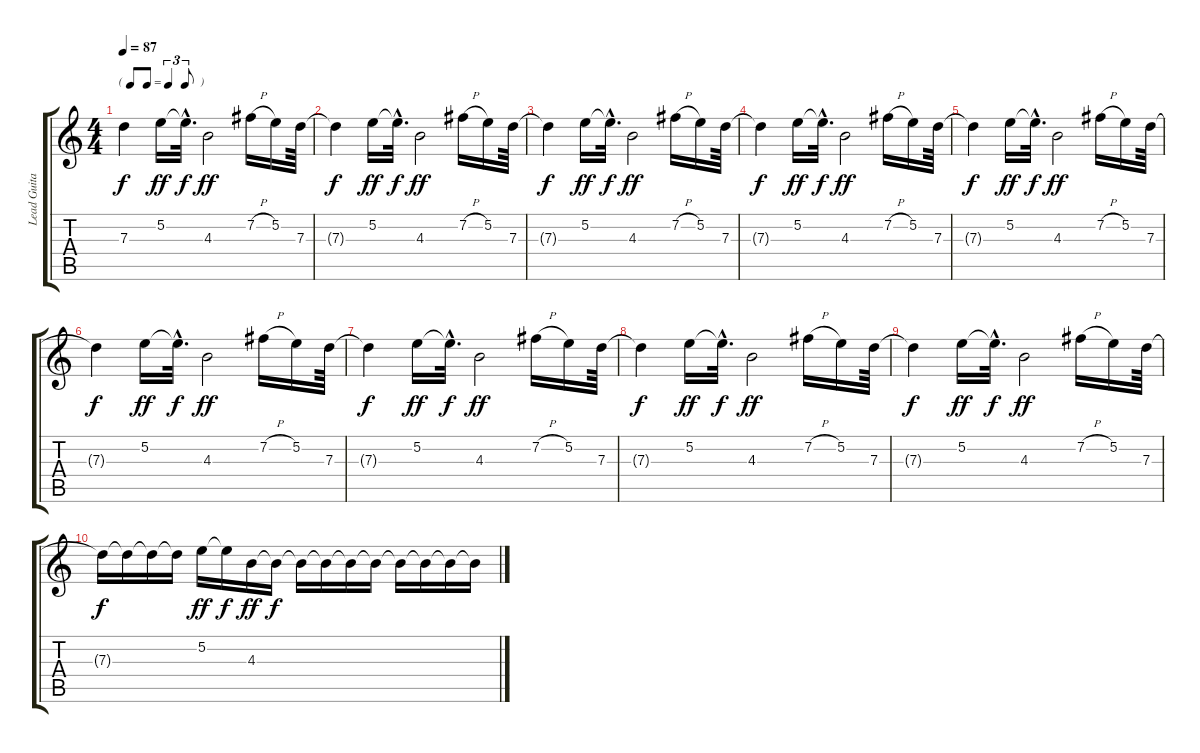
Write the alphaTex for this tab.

\track ("Lead Guitar 2" "Lead Guita") {instrument overdrivenguitar}
\staff {score tabs}
\tuning (E4 B3 G3 D3 A2 E2) {hide}
\ts (4 4)
\tf triplet8th
\tempo 87
\clef g2
\ks c
7.3{t}.4{dy f} 5.2.16{dy ff} 5.2{hac t}.32{d dy f} 4.3.2{dy ff} 7.2{h}.16 5.2.16 7.3.64 |
7.3{t}.4{dy f} 5.2.16{dy ff} 5.2{hac t}.32{d dy f volume 15} 4.3.2{dy ff} 7.2{h}.16 5.2.16 7.3.64 |
7.3{t}.4{dy f} 5.2.16{dy ff} 5.2{hac t}.32{d dy f volume 13} 4.3.2{dy ff} 7.2{h}.16 5.2.16 7.3.64 |
7.3{t}.4{dy f} 5.2.16{dy ff} 5.2{hac t}.32{d dy f} 4.3.2{dy ff volume 12} 7.2{h}.16 5.2.16 7.3.64 |
7.3{t}.4{dy f} 5.2.16{dy ff} 5.2{hac t}.32{d dy f} 4.3.2{dy ff volume 11} 7.2{h}.16 5.2.16 7.3.64 |
7.3{t}.4{dy f} 5.2.16{dy ff} 5.2{hac t}.32{d dy f} 4.3.2{dy ff volume 10} 7.2{h}.16 5.2.16 7.3.64 |
7.3{t}.4{dy f} 5.2.16{dy ff} 5.2{hac t}.32{d dy f} 4.3.2{dy ff volume 8} 7.2{h}.16 5.2.16 7.3.64 |
7.3{t}.4{dy f} 5.2.16{dy ff} 5.2{hac t}.32{d dy f} 4.3.2{dy ff volume 7} 7.2{h}.16 5.2.16 7.3.64 |
7.3{t}.4{dy f} 5.2.16{dy ff volume 5} 5.2{hac t}.32{d dy f} 4.3.2{dy ff} 7.2{h}.16{volume 3} 5.2.16 7.3.64 |
7.3{t}.16{dy f} 7.3{t}.16 7.3{t}.16 7.3{t}.16 5.2.16{dy ff volume 2} 5.2{t}.16{dy f} 4.3.16{dy ff} 4.3{t}.16{dy f} 4.3{t}.16 4.3{t}.16 4.3{t}.16 4.3{t}.16 4.3{t}.16 4.3{t}.16 4.3{t}.16 4.3{t}.16
